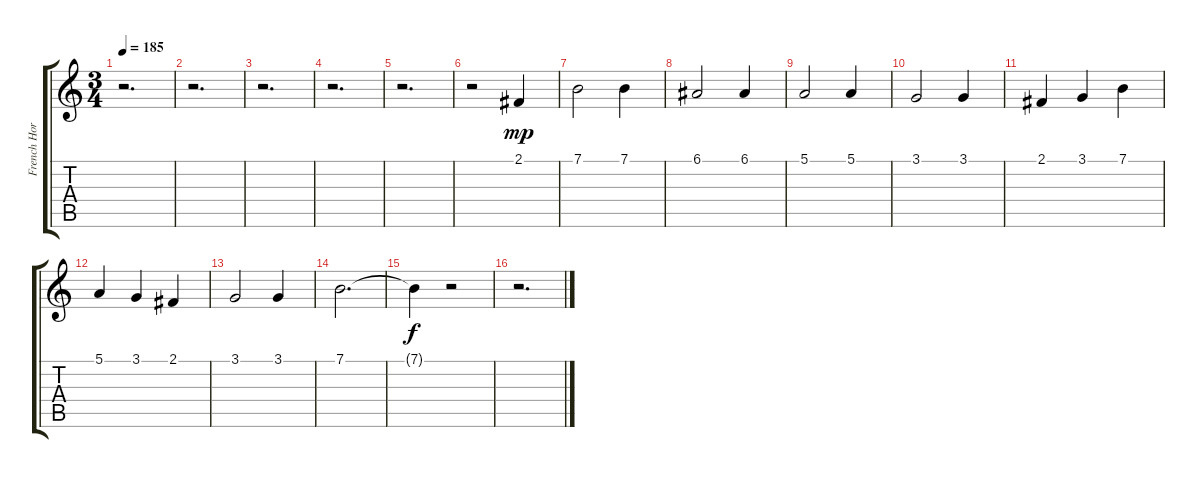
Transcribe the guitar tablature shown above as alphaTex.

\track ("French Horn." "French Hor") {instrument frenchhorn}
\staff {score tabs}
\tuning (E4 B3 G3 D3 A2 E2) {hide}
\ts (3 4)
\tempo 185
\clef g2
\ks c
r.2{d dy f} |
r.2{d} |
r.2{d} |
r.2{d} |
r.2{d} |
r.2 2.1.4{dy mp} |
7.1.2 7.1.4 |
6.1.2 6.1.4 |
5.1.2 5.1.4 |
3.1.2 3.1.4 |
2.1.4 3.1.4 7.1.4 |
5.1.4 3.1.4 2.1.4 |
3.1.2 3.1.4 |
7.1.2{d} |
7.1{t}.4{dy f} r.2 |
r.2{d}
